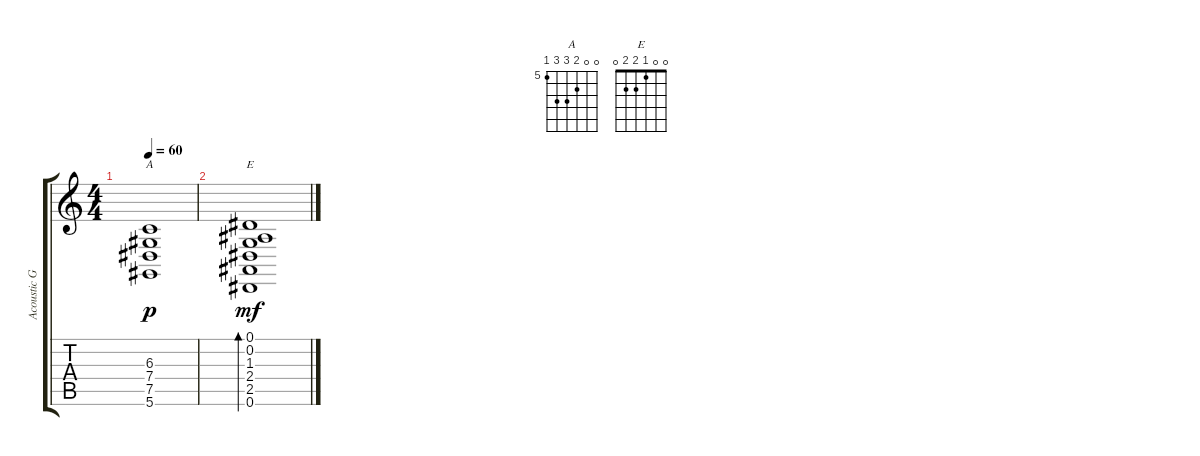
\track ("Acoustic Guitar ----- The Edge" "Acoustic G") {instrument harpsichord}
\staff {score tabs}
\tuning (Eb4 Bb3 Gb3 Db3 Ab2 Eb2) {hide}
\chord ("A" 0 0 6 7 7 5) {firstfret 5}
\chord ("E" 0 0 1 2 2 0)
\ts (4 4)
\tempo 60
\clef g2
\ks c
(6.3 7.4 7.5 5.6).1{ch "A" dy p} |
(0.1 0.2 1.3 2.4 2.5 0.6).1{bd 480 ch "E" dy mf}
